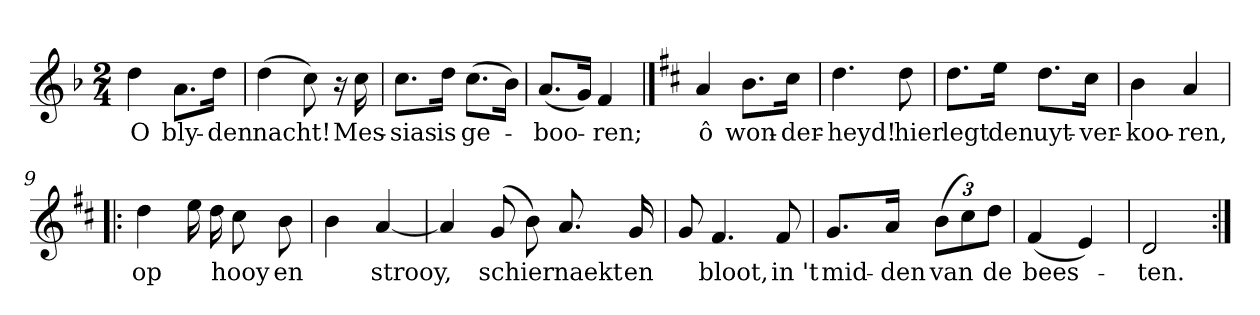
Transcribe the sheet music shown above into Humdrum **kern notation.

**kern	**text
*part1	*part1
*staff1	*staff1
*clefG2	*
*k[b-]	*
*d:	*
*M2/4	*
*MM120	*
=1	=1
4dd	O
8.a\L	bly-
16dd\Jk	-den
=2	=2
(4dd	nacht!
8cc)	.
16r	.
16cc	Mes-
=3	=3
8.cc\L	-sias
16dd\Jk	is
(8.cc\L	ge-
16b-\Jk)	.
=4	=4
(8.a/L	-boo-
16g/Jk)	.
4f	-ren;
==5	==5
*k[f#c#]	*
*D:	*
4a	ô
8.b\L	won-
16cc#\Jk	-der-
=6	=6
4.dd	-heyd!
8dd	hier
=7	=7
8.dd\L	legt
16ee\Jk	den
8.dd\L	uyt-
16cc#\Jk	-ver-
=8	=8
4b	-koo-
4a	-ren,
=9!|:	=9!|:
4dd	op
16ee	.
16dd	.
8cc#	hooy
8b	en
=10	=10
4b	.
[4a	strooy,
=11	=11
4a]	.
(8g	schier
8b)	.
8.a	naekt
16g	en
=12	=12
8g	.
4.f#	bloot,
8f#	in 't
=13	=13
8.g/L	mid-
16a/Jk	-den
(12b\L	van
12cc#\)	.
12dd\J	de
=14	=14
(4f#	bees-
4e)	.
=15	=15
2d	-ten.
=:|!	=:|!
*-	*-
